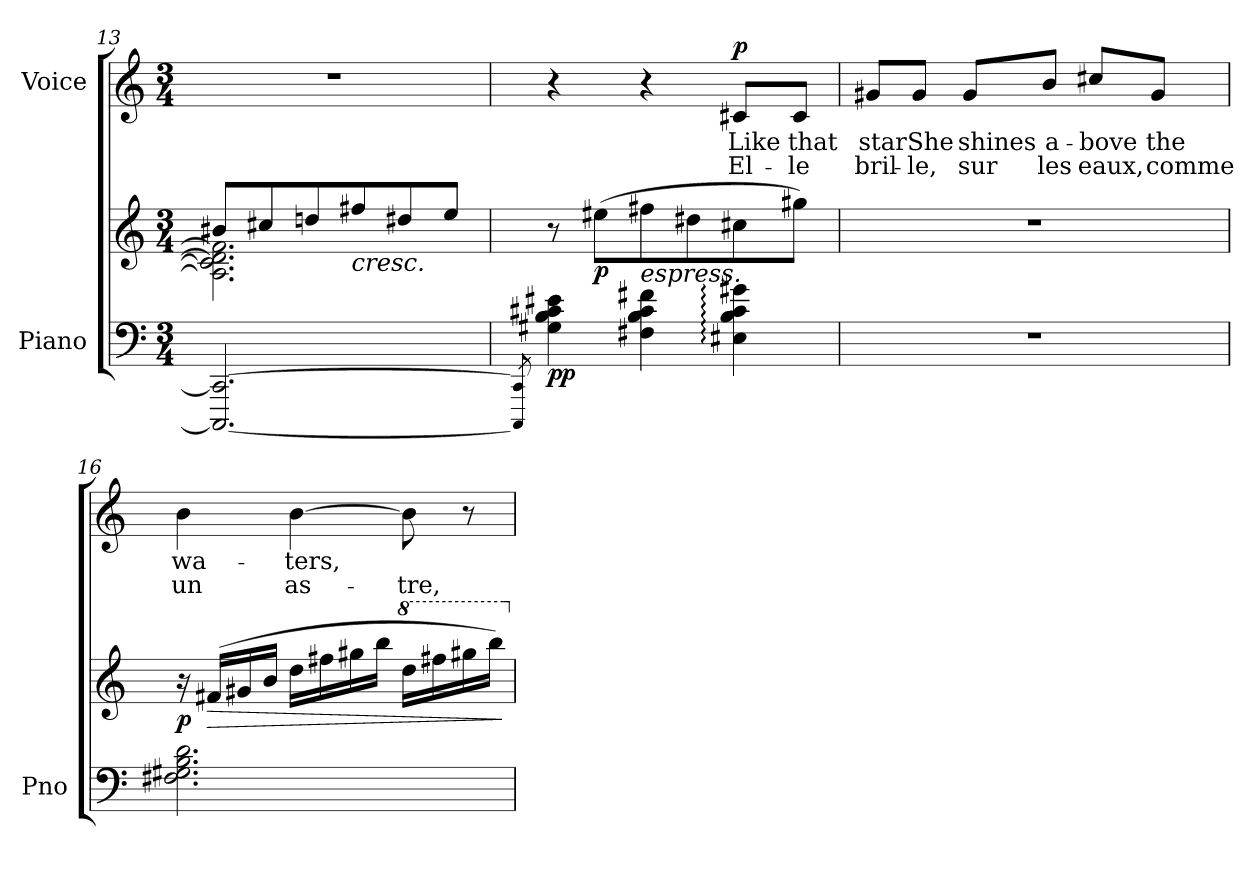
**kern	**kern	**dynam	**kern	**text	**text	**dynam
*part2	*part2	*part2	*part1	*part1	*part1	*part1
*staff3	*staff2	*staff2/3	*staff1	*staff1	*staff1	*staff1
*I"Piano	*	*	*I"Voice	*	*	*
*I'Pno	*	*	*	*	*	*
*clefF4	*clefG2	*	*clefG2	*	*	*
*k[]	*k[]	*	*k[]	*	*	*
*M3/4	*M3/4	*	*M3/4	*	*	*
=13	=13	=13	=13	=13	=13	=13
*	*^	*	*	*	*	*
2.CCC#/_ 2.CC#/_	8b#X/L	2.A\] 2.c\] 2.d#\] 2.f#\]	.	2.r	.	.	.
.	8cc#X/	.	.	.	.	.	.
.	8ddn/	.	.	.	.	.	.
!	!	!	!LO:HP:b	!	!	!	!
.	8ff#X/	.	<	.	.	.	.
.	8dd#X/	.	.	.	.	.	.
.	8ee/J	.	.	.	.	.	.
*	*v	*v	*	*	*	*	*
=14	=14	=14	=14	=14	=14	=14
8qCCC#/] 8qCC#/]	.	.	.	.	.	.
!	!	!LO:DY:b=2	!	!	!	!
4G#X\ 4B\ 4c#X\ 4e#X\	8r	pp	4r	.	.	.
!	!	!LO:DY:n=1:b	!	!	!	!
.	(>8ee#X\L	[ p	.	.	.	.
!	!LO:TX:b:i:t=espress.	!	!	!	!	!
4F#X\ 4B\ 4c#\ 4f#X\	8ff#X\	.	4r	.	.	.
.	8dd#X\	.	.	.	.	.
!	!	!	!	!LO:LY:b	!LO:LY:b	!LO:DY:a
4E#X\: 4B\: 4c#\: 4g#X\:	8cc#X\	.	8c#X/L	Like	El-	p
!	!	!	!	!LO:LY:b	!LO:LY:b	!
.	8gg#X\J)	.	8c#/J	that	-le	.
!!LO:LB:g=z
=15	=15	=15	=15	=15	=15	=15
!	!	!	!	!LO:LY:b	!LO:LY:b	!
2.r	2.r	.	8g#X/L	star	bril-	.
!	!	!	!	!LO:LY:b	!LO:LY:b	!
.	.	.	8g#/J	She	-le,	.
!	!	!	!	!LO:LY:b	!LO:LY:b	!
.	.	.	8g#/L	shines	sur	.
!	!	!	!	!LO:LY:b	!LO:LY:b	!
.	.	.	8b/J	a-	les	.
!	!	!	!	!LO:LY:b	!LO:LY:b	!
.	.	.	8cc#X/L	-bove	eaux,	.
!	!	!	!	!LO:LY:b	!LO:LY:b	!
.	.	.	8g#/J	the	comme	.
=16	=16	=16	=16	=16	=16	=16
!	!	!LO:DY:b	!	!LO:LY:b	!LO:LY:b	!
2.F#X\ 2.G#X\ 2.B\ 2.d\	16r	p	4b\	wa-	un	.
!	!	!LO:HP:b	!	!	!	!
.	(>16f#X/LL	>	.	.	.	.
.	16g#X/	.	.	.	.	.
.	16b/JJ	.	.	.	.	.
!	!	!	!	!LO:LY:b	!LO:LY:b	!
.	16dd\LL	.	[4b\	-ters,	as-	.
.	16ff#X\	.	.	.	.	.
.	16gg#X\	.	.	.	.	.
.	16bb\JJ	.	.	.	.	.
*	*8va	*	*	*	*	*
!	!	!	!	!	!LO:LY:b	!
.	16ddd\LL	.	8b\]	.	-tre,	.
.	16fff#X\	.	.	.	.	.
.	16ggg#X\	.	8r	.	.	.
.	16bbb\JJ)	.	.	.	.	.
.	.	]	.	.	.	.
*	*X8va	*	*	*	*	*
=	=	=	=	=	=	=
*-	*-	*-	*-	*-	*-	*-
